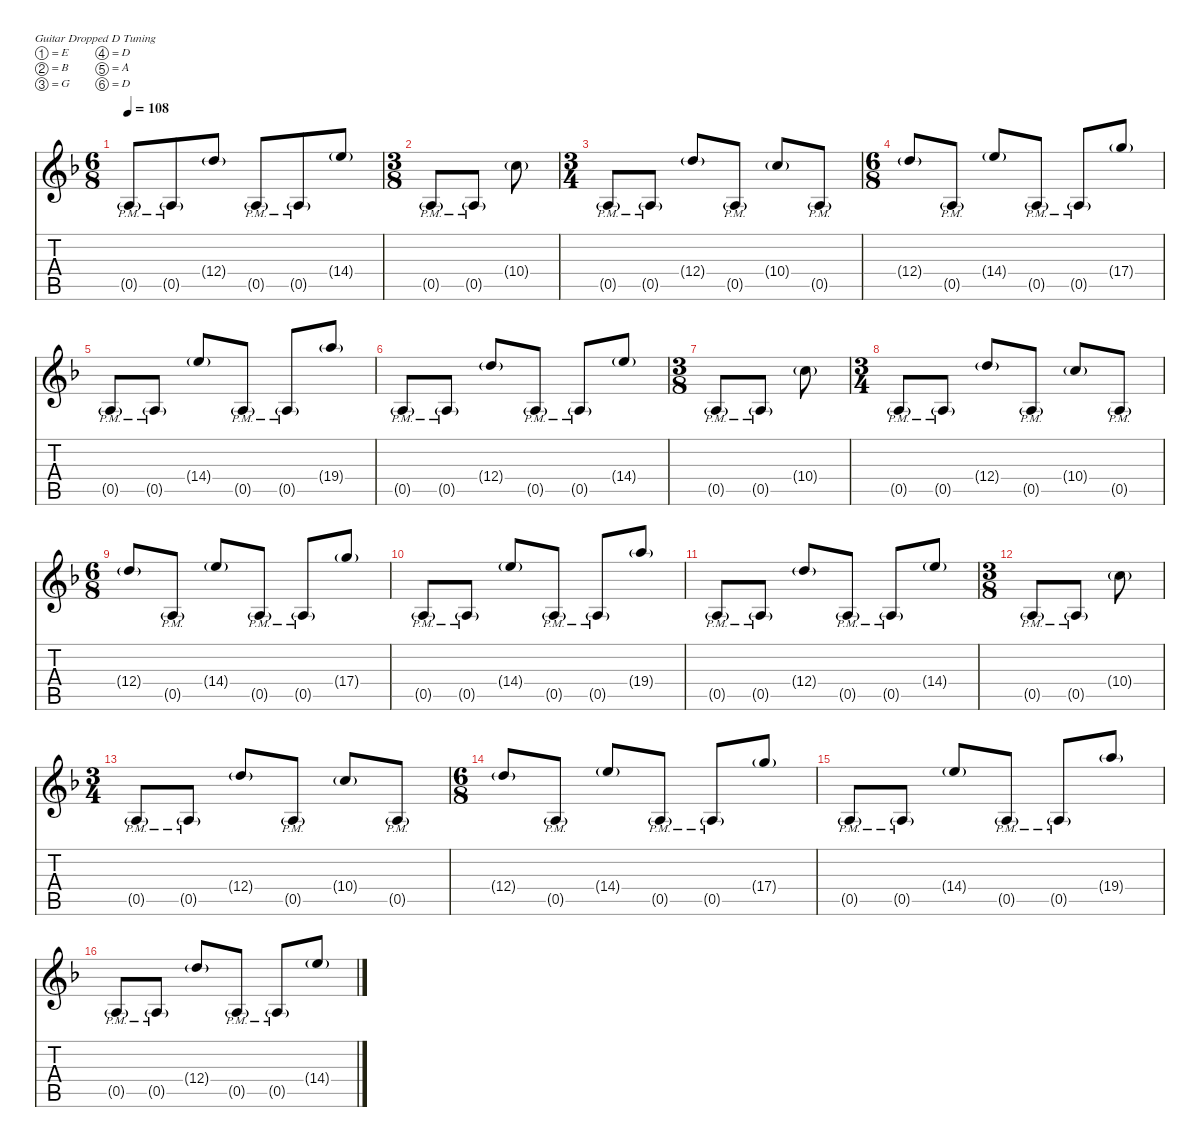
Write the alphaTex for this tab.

\defaultSystemsLayout 4
\hideDynamics
\bracketExtendMode nobrackets
\singleTrackTrackNamePolicy hidden
\multiTrackTrackNamePolicy hidden
\firstSystemTrackNameMode fullname
\firstSystemTrackNameOrientation horizontal
\otherSystemsTrackNameOrientation horizontal
\track ("AJ Delay" "od.guit.") {mute instrument overdrivenguitar}
\staff {score tabs}
\tuning (E4 B3 G3 D3 A2 D2)
\ts (6 8)
\tempo 108
\clef g2
\ks dminor
0.5{g pm acc forcenatural}.8{dy p beam Up} 0.5{g pm acc forcenatural}.8{beam Up} 12.4{g acc forcenatural}.8{beam Up} 0.5{g pm acc forcenatural}.8{beam Up} 0.5{g pm acc forcenatural}.8{beam Up} 14.4{g acc forcenatural}.8{beam Up} |
\ts (3 8)
\beaming (8 2 2 2 2)
0.5{g pm acc forcenatural}.8{beam Up} 0.5{g pm acc forcenatural}.8{beam Up} 10.4{g acc forcenatural}.8{beam Down} |
\ts (3 4)
\beaming (8 2 2 2 2)
0.5{g pm acc forcenatural}.8{beam Up} 0.5{g pm acc forcenatural}.8{beam Up} 12.4{g acc forcenatural}.8{beam Up} 0.5{g pm acc forcenatural}.8{beam Up} 10.4{g acc forcenatural}.8{beam Up} 0.5{g pm acc forcenatural}.8{beam Up} |
\ts (6 8)
\beaming (8 2 2 2 2)
12.4{g acc forcenatural}.8{beam Up} 0.5{g pm acc forcenatural}.8{beam Up} 14.4{g acc forcenatural}.8{beam Up} 0.5{g pm acc forcenatural}.8{beam Up} 0.5{g pm acc forcenatural}.8{beam Up} 17.4{g acc forcenatural}.8{beam Up} |
0.5{g pm acc forcenatural}.8{beam Up} 0.5{g pm acc forcenatural}.8{beam Up} 14.4{g acc forcenatural}.8{beam Up} 0.5{g pm acc forcenatural}.8{beam Up} 0.5{g pm acc forcenatural}.8{beam Up} 19.4{g acc forcenatural}.8{beam Up} |
0.5{g pm acc forcenatural}.8{beam Up} 0.5{g pm acc forcenatural}.8{beam Up} 12.4{g acc forcenatural}.8{beam Up} 0.5{g pm acc forcenatural}.8{beam Up} 0.5{g pm acc forcenatural}.8{beam Up} 14.4{g acc forcenatural}.8{beam Up} |
\ts (3 8)
\beaming (8 2 2 2 2)
0.5{g pm acc forcenatural}.8{beam Up} 0.5{g pm acc forcenatural}.8{beam Up} 10.4{g acc forcenatural}.8{beam Down} |
\ts (3 4)
\beaming (8 2 2 2 2)
0.5{g pm acc forcenatural}.8{beam Up} 0.5{g pm acc forcenatural}.8{beam Up} 12.4{g acc forcenatural}.8{beam Up} 0.5{g pm acc forcenatural}.8{beam Up} 10.4{g acc forcenatural}.8{beam Up} 0.5{g pm acc forcenatural}.8{beam Up} |
\ts (6 8)
\beaming (8 2 2 2 2)
12.4{g acc forcenatural}.8{beam Up} 0.5{g pm acc forcenatural}.8{beam Up} 14.4{g acc forcenatural}.8{beam Up} 0.5{g pm acc forcenatural}.8{beam Up} 0.5{g pm acc forcenatural}.8{beam Up} 17.4{g acc forcenatural}.8{beam Up} |
0.5{g pm acc forcenatural}.8{beam Up} 0.5{g pm acc forcenatural}.8{beam Up} 14.4{g acc forcenatural}.8{beam Up} 0.5{g pm acc forcenatural}.8{beam Up} 0.5{g pm acc forcenatural}.8{beam Up} 19.4{g acc forcenatural}.8{beam Up} |
0.5{g pm acc forcenatural}.8{beam Up} 0.5{g pm acc forcenatural}.8{beam Up} 12.4{g acc forcenatural}.8{beam Up} 0.5{g pm acc forcenatural}.8{beam Up} 0.5{g pm acc forcenatural}.8{beam Up} 14.4{g acc forcenatural}.8{beam Up} |
\ts (3 8)
\beaming (8 2 2 2 2)
0.5{g pm acc forcenatural}.8{beam Up} 0.5{g pm acc forcenatural}.8{beam Up} 10.4{g acc forcenatural}.8{beam Down} |
\ts (3 4)
\beaming (8 2 2 2 2)
0.5{g pm acc forcenatural}.8{beam Up} 0.5{g pm acc forcenatural}.8{beam Up} 12.4{g acc forcenatural}.8{beam Up} 0.5{g pm acc forcenatural}.8{beam Up} 10.4{g acc forcenatural}.8{beam Up} 0.5{g pm acc forcenatural}.8{beam Up} |
\ts (6 8)
\beaming (8 2 2 2 2)
12.4{g acc forcenatural}.8{beam Up} 0.5{g pm acc forcenatural}.8{beam Up} 14.4{g acc forcenatural}.8{beam Up} 0.5{g pm acc forcenatural}.8{beam Up} 0.5{g pm acc forcenatural}.8{beam Up} 17.4{g acc forcenatural}.8{beam Up} |
0.5{g pm acc forcenatural}.8{beam Up} 0.5{g pm acc forcenatural}.8{beam Up} 14.4{g acc forcenatural}.8{beam Up} 0.5{g pm acc forcenatural}.8{beam Up} 0.5{g pm acc forcenatural}.8{beam Up} 19.4{g acc forcenatural}.8{beam Up} |
0.5{g pm acc forcenatural}.8{beam Up} 0.5{g pm acc forcenatural}.8{beam Up} 12.4{g acc forcenatural}.8{beam Up} 0.5{g pm acc forcenatural}.8{beam Up} 0.5{g pm acc forcenatural}.8{beam Up} 14.4{g acc forcenatural}.8{beam Up}
